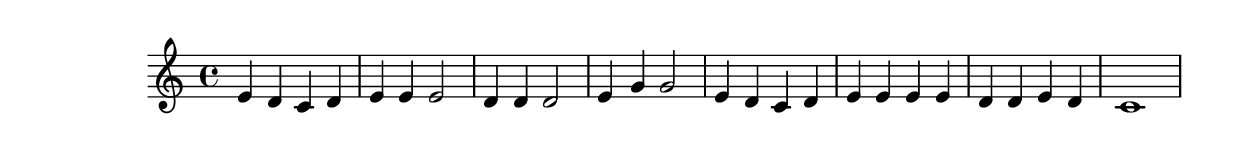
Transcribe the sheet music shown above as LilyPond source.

\version "2.20.0"
\score {
    \new Staff {
        \time 4/4
            e'4 d'4 c'4 d'4 e'4 e'4 e'2 d'4 d'4 d'2 e'4 g'4 g'2 e'4 d'4 c'4 d'4 e'4 e'4 e'4 e'4 d'4 d'4 e'4 d'4 c'1
    }
    \midi { }
    \layout { }
}